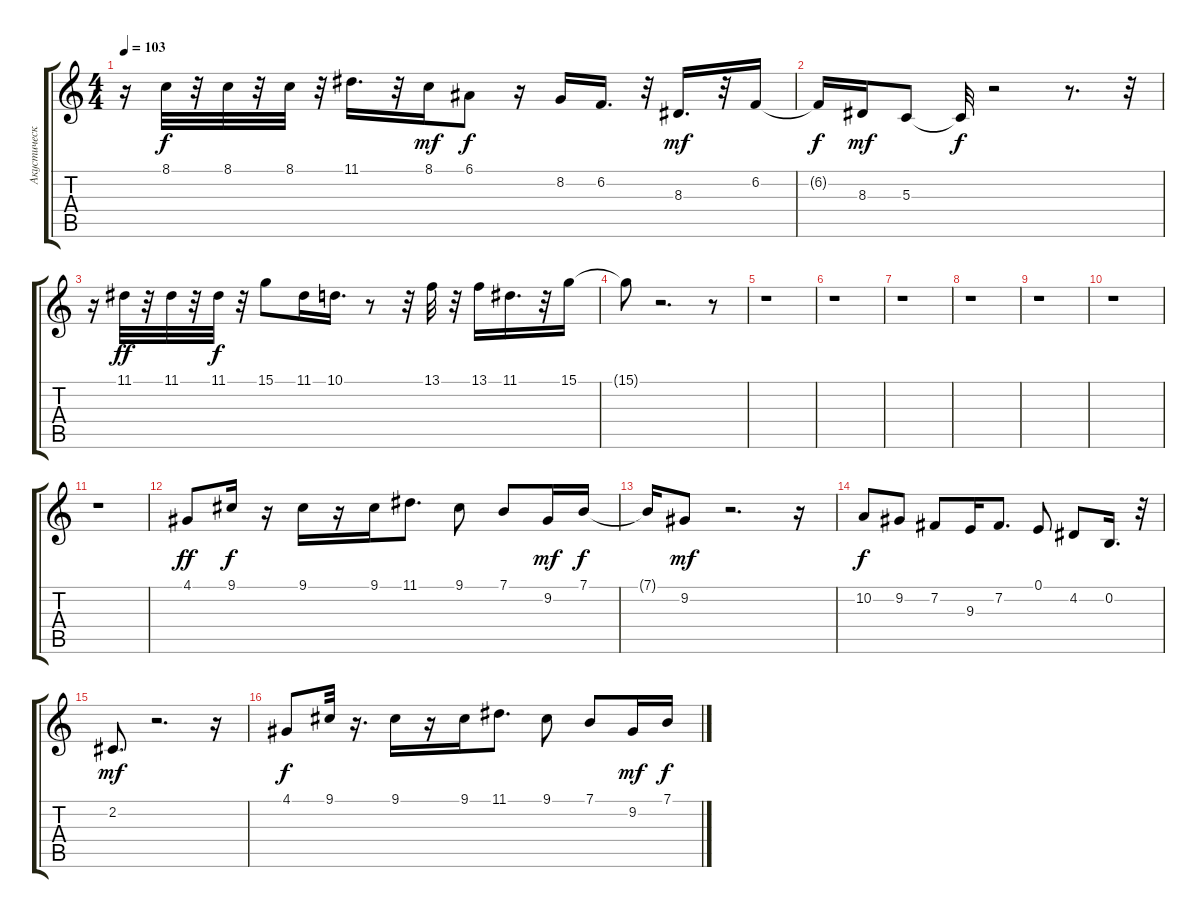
\track ("Акустический Гранд Роял" "Акустическ") {instrument acousticgrandpiano}
\staff {score tabs}
\tuning (E4 B3 G3 D3 A2 E2) {hide}
\ts (4 4)
\tempo 103
\clef g2
\ks c
r.16{dy f} 8.1.32 r.32 8.1.32 r.32 8.1.32 r.32 11.1.16{d} r.32 8.1.16{dy mf} 6.1.8{dy f} r.16 8.2.16 6.2.16{d} r.32 8.3.16{d dy mf} r.32 6.2.16 |
6.2{t}.16{dy f} 8.3.16{dy mf} 5.3.8 5.3{t}.32{dy f} r.2 r.8{d} r.32 |
r.16 11.1.32{dy ff} r.32 11.1.32 r.32 11.1.32{dy f} r.32 15.1.8 11.1.16 10.1.16{d} r.8 r.32 13.1.32 r.32 13.1.16 11.1.16{d} r.32 15.1.16 |
15.1{t}.8 r.2{d} r.8 |
r.1 |
r.1 |
r.1 |
r.1 |
r.1 |
r.1 |
r.1 |
4.1.8{dy ff} 9.1.16{dy f} r.16 9.1.16 r.16 9.1.16 11.1.8{d} 9.1.8 7.1.8 9.2.16{dy mf} 7.1.16{dy f} |
7.1{t}.16 9.2.8{dy mf} r.2{d} r.16 |
10.2.8{dy f} 9.2.8 7.2.8 9.3.16 7.2.8{d} 0.1.8 4.2.8 0.2.16{d} r.32 |
2.2.8{d dy mf} r.2{d} r.16 |
4.1.8{dy f} 9.1.32 r.16{d} 9.1.16 r.16 9.1.16 11.1.8{d} 9.1.8 7.1.8 9.2.16{dy mf} 7.1.16{dy f}
